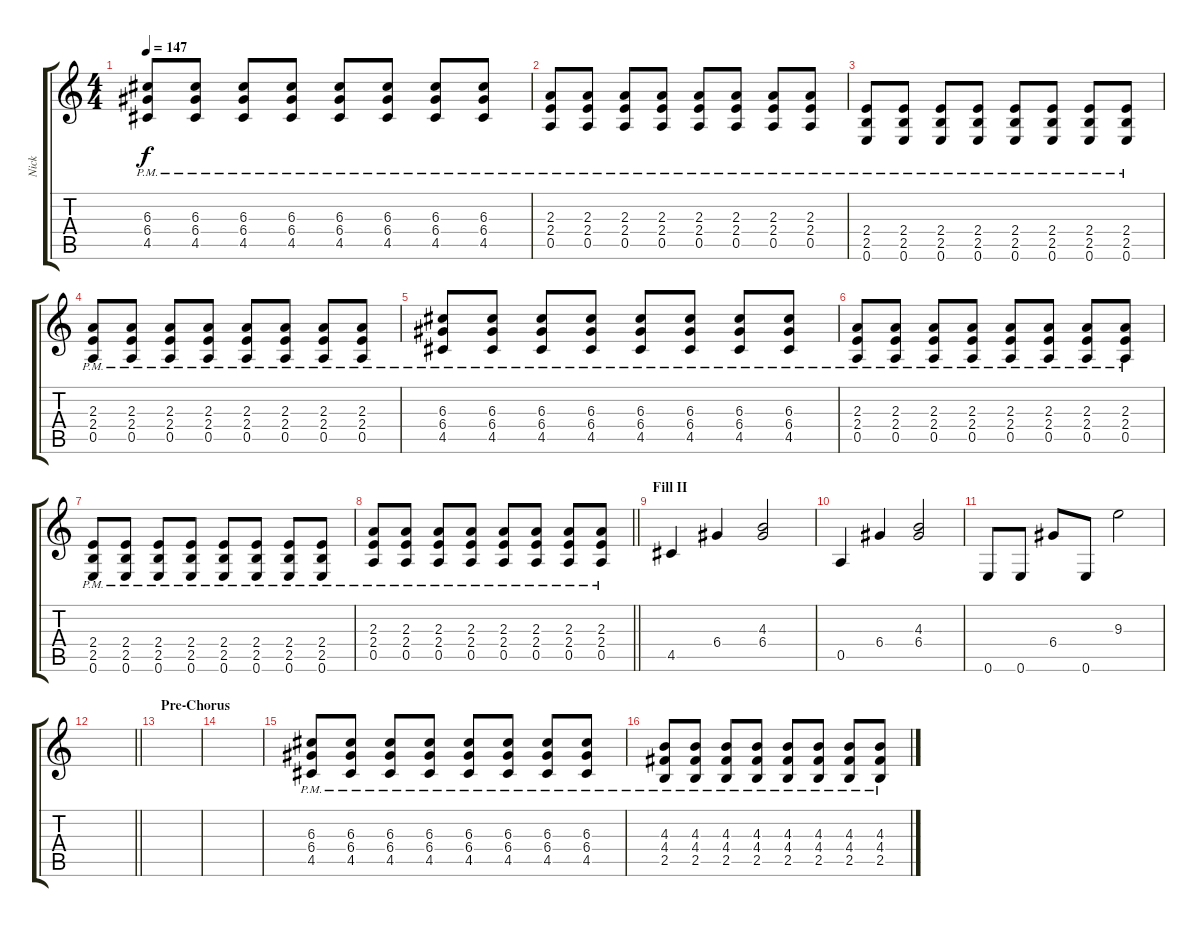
\track ("Nick" "Nick") {instrument distortionguitar}
\staff {score tabs}
\tuning (E4 B3 G3 D3 A2 E2) {hide}
\ts (4 4)
\tempo 147
\clef g2
\ks c
(6.3{pm} 6.4{pm} 4.5{pm}).8{dy f instrument electricguitarclean} (6.3{pm} 6.4{pm} 4.5{pm}).8 (6.3{pm} 6.4{pm} 4.5{pm}).8 (6.3{pm} 6.4{pm} 4.5{pm}).8 (6.3{pm} 6.4{pm} 4.5{pm}).8 (6.3{pm} 6.4{pm} 4.5{pm}).8 (6.3{pm} 6.4{pm} 4.5{pm}).8 (6.3{pm} 6.4{pm} 4.5{pm}).8 |
(2.3{pm} 2.4{pm} 0.5{pm}).8 (2.3{pm} 2.4{pm} 0.5{pm}).8 (2.3{pm} 2.4{pm} 0.5{pm}).8 (2.3{pm} 2.4{pm} 0.5{pm}).8 (2.3{pm} 2.4{pm} 0.5{pm}).8 (2.3{pm} 2.4{pm} 0.5{pm}).8 (2.3{pm} 2.4{pm} 0.5{pm}).8 (2.3{pm} 2.4{pm} 0.5{pm}).8 |
(2.4{pm} 2.5{pm} 0.6{pm}).8 (2.4{pm} 2.5{pm} 0.6{pm}).8 (2.4{pm} 2.5{pm} 0.6{pm}).8 (2.4{pm} 2.5{pm} 0.6{pm}).8 (2.4{pm} 2.5{pm} 0.6{pm}).8 (2.4{pm} 2.5{pm} 0.6{pm}).8 (2.4{pm} 2.5{pm} 0.6{pm}).8 (2.4{pm} 2.5{pm} 0.6{pm}).8 |
(2.3{pm} 2.4{pm} 0.5{pm}).8 (2.3{pm} 2.4{pm} 0.5{pm}).8 (2.3{pm} 2.4{pm} 0.5{pm}).8 (2.3{pm} 2.4{pm} 0.5{pm}).8 (2.3{pm} 2.4{pm} 0.5{pm}).8 (2.3{pm} 2.4{pm} 0.5{pm}).8 (2.3{pm} 2.4{pm} 0.5{pm}).8 (2.3{pm} 2.4{pm} 0.5{pm}).8 |
(6.3{pm} 6.4{pm} 4.5{pm}).8{instrument electricguitarclean} (6.3{pm} 6.4{pm} 4.5{pm}).8 (6.3{pm} 6.4{pm} 4.5{pm}).8 (6.3{pm} 6.4{pm} 4.5{pm}).8 (6.3{pm} 6.4{pm} 4.5{pm}).8 (6.3{pm} 6.4{pm} 4.5{pm}).8 (6.3{pm} 6.4{pm} 4.5{pm}).8 (6.3{pm} 6.4{pm} 4.5{pm}).8 |
(2.3{pm} 2.4{pm} 0.5{pm}).8 (2.3{pm} 2.4{pm} 0.5{pm}).8 (2.3{pm} 2.4{pm} 0.5{pm}).8 (2.3{pm} 2.4{pm} 0.5{pm}).8 (2.3{pm} 2.4{pm} 0.5{pm}).8 (2.3{pm} 2.4{pm} 0.5{pm}).8 (2.3{pm} 2.4{pm} 0.5{pm}).8 (2.3{pm} 2.4{pm} 0.5{pm}).8 |
(2.4{pm} 2.5{pm} 0.6{pm}).8 (2.4{pm} 2.5{pm} 0.6{pm}).8 (2.4{pm} 2.5{pm} 0.6{pm}).8 (2.4{pm} 2.5{pm} 0.6{pm}).8 (2.4{pm} 2.5{pm} 0.6{pm}).8 (2.4{pm} 2.5{pm} 0.6{pm}).8 (2.4{pm} 2.5{pm} 0.6{pm}).8 (2.4{pm} 2.5{pm} 0.6{pm}).8 |
\barLineRight lightlight
(2.3{pm} 2.4{pm} 0.5{pm}).8 (2.3{pm} 2.4{pm} 0.5{pm}).8 (2.3{pm} 2.4{pm} 0.5{pm}).8 (2.3{pm} 2.4{pm} 0.5{pm}).8 (2.3{pm} 2.4{pm} 0.5{pm}).8 (2.3{pm} 2.4{pm} 0.5{pm}).8 (2.3{pm} 2.4{pm} 0.5{pm}).8 (2.3{pm} 2.4{pm} 0.5{pm}).8 |
\section ("" "Fill II")
4.5.4 6.4.4 (4.3 6.4).2 |
0.5.4 6.4.4 (4.3 6.4).2 |
0.6.8 0.6.8 6.4.8 0.6.8 9.3.2 |
\barLineRight lightlight
|
\section ("" "Pre-Chorus")
|
|
(6.3{pm} 6.4{pm} 4.5{pm}).8 (6.3{pm} 6.4{pm} 4.5{pm}).8 (6.3{pm} 6.4{pm} 4.5{pm}).8 (6.3{pm} 6.4{pm} 4.5{pm}).8 (6.3{pm} 6.4{pm} 4.5{pm}).8 (6.3{pm} 6.4{pm} 4.5{pm}).8 (6.3{pm} 6.4{pm} 4.5{pm}).8 (6.3{pm} 6.4{pm} 4.5{pm}).8 |
(4.3{pm} 4.4{pm} 2.5{pm}).8 (4.3{pm} 4.4{pm} 2.5{pm}).8 (4.3{pm} 4.4{pm} 2.5{pm}).8 (4.3{pm} 4.4{pm} 2.5{pm}).8 (4.3{pm} 4.4{pm} 2.5{pm}).8 (4.3{pm} 4.4{pm} 2.5{pm}).8 (4.3{pm} 4.4{pm} 2.5{pm}).8 (4.3{pm} 4.4{pm} 2.5{pm}).8
